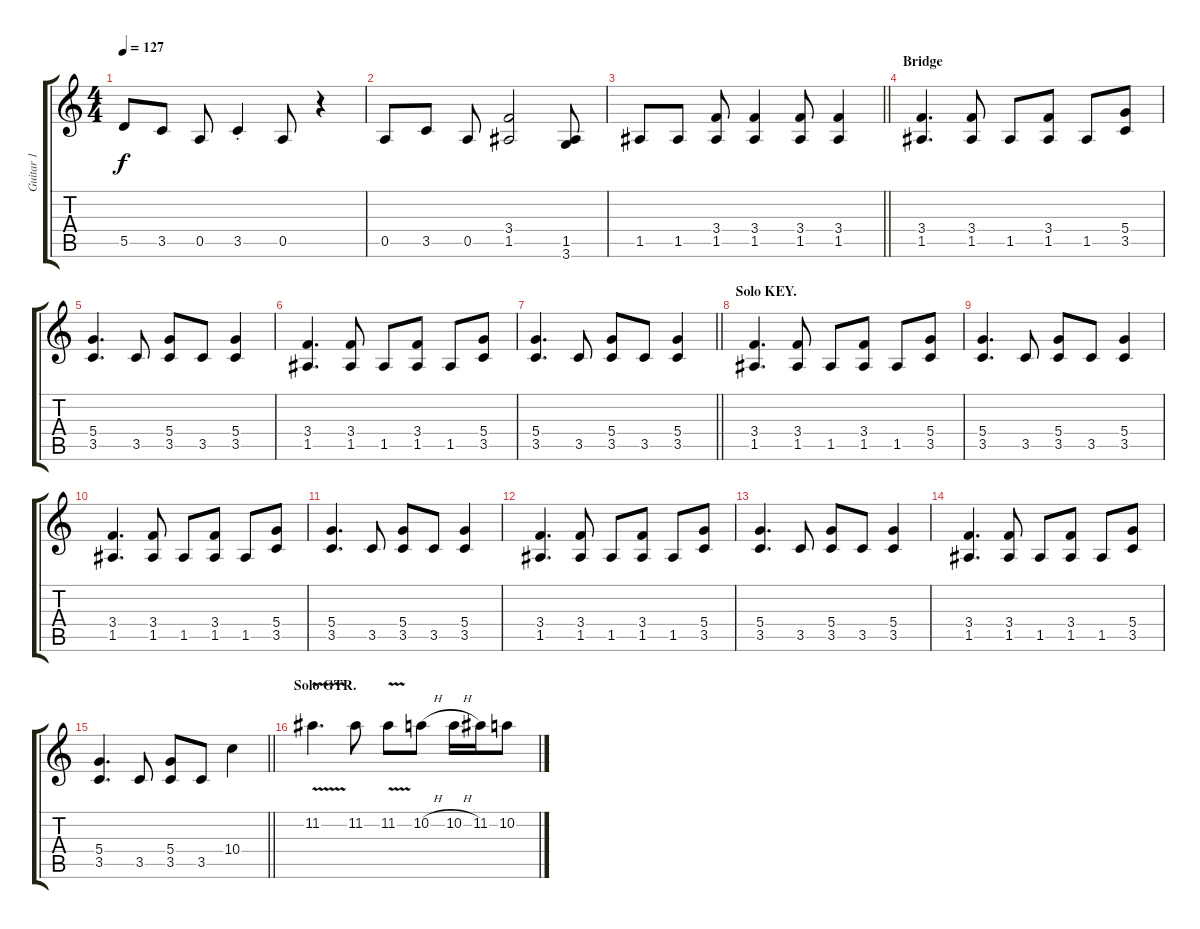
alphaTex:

\track ("Guitar 1" "Guitar 1") {instrument distortionguitar}
\staff {score tabs}
\tuning (E4 B3 G3 D3 A2 E2) {hide}
\ts (4 4)
\tempo 127
\clef g2
\ks c
5.5.8{dy f} 3.5.8 0.5.8 3.5{st}.4 0.5.8 r.4 |
0.5.8 3.5.8 0.5.8 (3.4 1.5).2 (1.5 3.6{t}).8 |
\barLineRight lightlight
1.5.8 1.5.8 (3.4 1.5).8 (3.4 1.5).4 (3.4 1.5).8 (3.4 1.5).4 |
\section ("" "Bridge")
(3.4 1.5).4{d} (3.4 1.5).8 1.5.8 (3.4 1.5).8 1.5.8 (5.4 3.5).8 |
(5.4 3.5).4{d} 3.5.8 (5.4 3.5).8 3.5.8 (5.4 3.5).4 |
(3.4 1.5).4{d} (3.4 1.5).8 1.5.8 (3.4 1.5).8 1.5.8 (5.4 3.5).8 |
\barLineRight lightlight
(5.4 3.5).4{d} 3.5.8 (5.4 3.5).8 3.5.8 (5.4 3.5).4 |
\section ("" "Solo KEY.")
(3.4 1.5).4{d} (3.4 1.5).8 1.5.8 (3.4 1.5).8 1.5.8 (5.4 3.5).8 |
(5.4 3.5).4{d} 3.5.8 (5.4 3.5).8 3.5.8 (5.4 3.5).4 |
(3.4 1.5).4{d} (3.4 1.5).8 1.5.8 (3.4 1.5).8 1.5.8 (5.4 3.5).8 |
(5.4 3.5).4{d} 3.5.8 (5.4 3.5).8 3.5.8 (5.4 3.5).4 |
(3.4 1.5).4{d} (3.4 1.5).8 1.5.8 (3.4 1.5).8 1.5.8 (5.4 3.5).8 |
(5.4 3.5).4{d} 3.5.8 (5.4 3.5).8 3.5.8 (5.4 3.5).4 |
(3.4 1.5).4{d} (3.4 1.5).8 1.5.8 (3.4 1.5).8 1.5.8 (5.4 3.5).8 |
\barLineRight lightlight
(5.4 3.5).4{d} 3.5.8 (5.4 3.5).8 3.5.8 10.4.4 |
\section ("" "Solo GTR.")
11.2{v}.4{d} 11.2.8 11.2{v}.8 10.2{h}.8 10.2{h}.16 11.2.16 10.2.8
